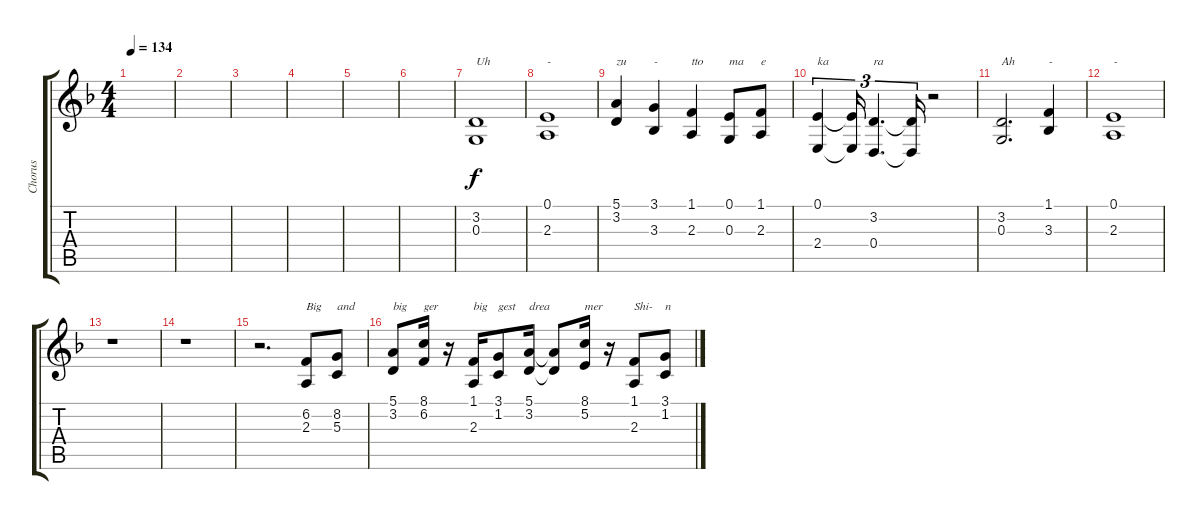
\track ("Chorus" "Chorus") {instrument synthvoice}
\staff {score tabs}
\tuning (E4 B3 G3 D3 A2 E2) {hide}
\ts (4 4)
\tempo 134
\clef g2
\ks f
|
|
|
|
|
|
(3.2 0.3).1{txt "Uh"} |
(0.1 2.3).1{txt "-"} |
(5.1 3.2).4{txt "zu"} (3.1 3.3).4{txt "-"} (1.1 2.3).4{txt "tto"} (0.1 0.3).8{txt "ma"} (1.1 2.3).8{txt "e"} |
(0.1 2.4).4{tu (3 2) txt "ka"} (0.1{t} 2.4{t}).16{tu (3 2)} (3.2 0.4).4{d tu (3 2) txt "ra"} (3.2{t} 0.4{t}).16{tu (3 2)} r.2 |
(3.2 0.3).2{d txt "Ah"} (1.1 3.3).4{txt "-"} |
(0.1 2.3).1{txt "-"} |
r.1 |
r.1 |
r.2{d} (6.2 2.3).8{txt "Big"} (8.2 5.3).8{txt "and"} |
(5.1 3.2).8{txt "big"} (8.1 6.2).16{txt "ger"} r.16 (1.1 2.3).16{txt "big"} (3.1 1.2).8{txt "gest"} (5.1 3.2).16{txt "drea"} (5.1{t} 3.2{t}).8 (8.1 5.2).16{txt "mer"} r.16 (1.1 2.3).8{txt "Shi-"} (3.1 1.2).8{txt "n"}
